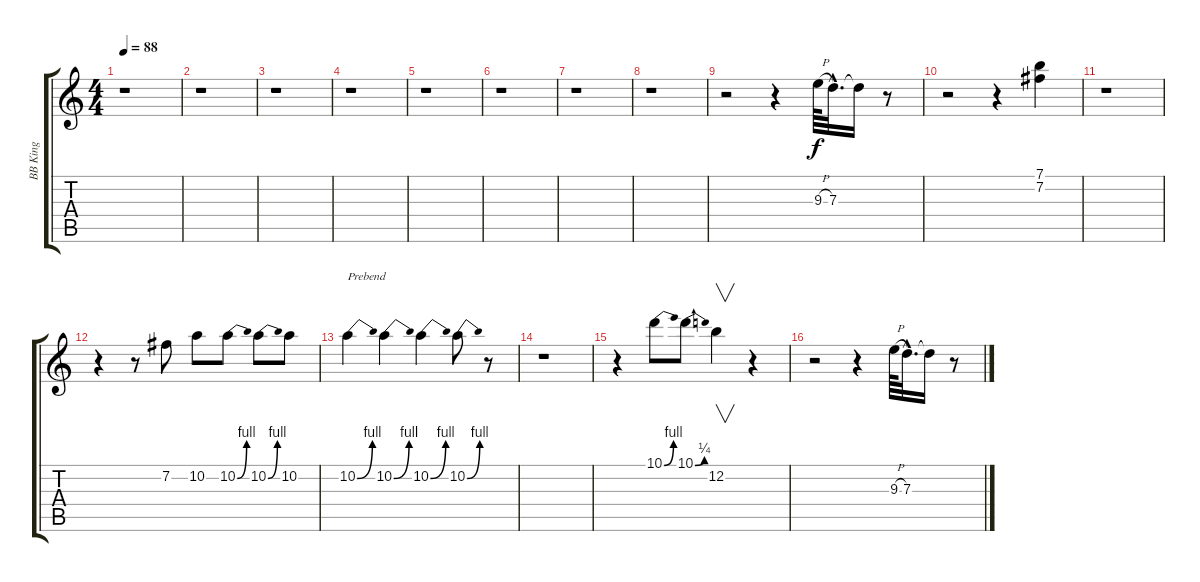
\track ("BB King" "BB King") {instrument electricguitarjazz}
\staff {score tabs}
\tuning (E4 B3 G3 D3 A2 E2) {hide}
\ts (4 4)
\tempo 88
\clef g2
\ks c
r.1{dy f} |
r.1 |
r.1 |
r.1 |
r.1 |
r.1 |
r.1 |
r.1 |
r.2 r.4 9.3{h}.64 7.3{hac}.32{d} 7.3{t}.16 r.8 |
r.2 r.4 (7.1 7.2).4 |
r.1 |
r.4 r.8 7.2.8 10.2.8 10.2{be (bend 0 0 60 4)}.8 10.2{be (bend 0 0 60 4)}.8 10.2.8 |
10.2{be (bend 0 0 60 4)}.4{txt "Prebend"} 10.2{be (bend 0 0 60 4)}.4 10.2{be (bend 0 0 60 4)}.4 10.2{be (bend 0 0 60 4)}.8 r.8 |
r.1 |
r.4 10.1{be (bend 0 0 60 4)}.8 10.1{be (bend 0 0 60 1)}.8 12.2.4{v} r.4 |
r.2 r.4 9.3{h}.64 7.3{hac}.32{d} 7.3{t}.16 r.8
